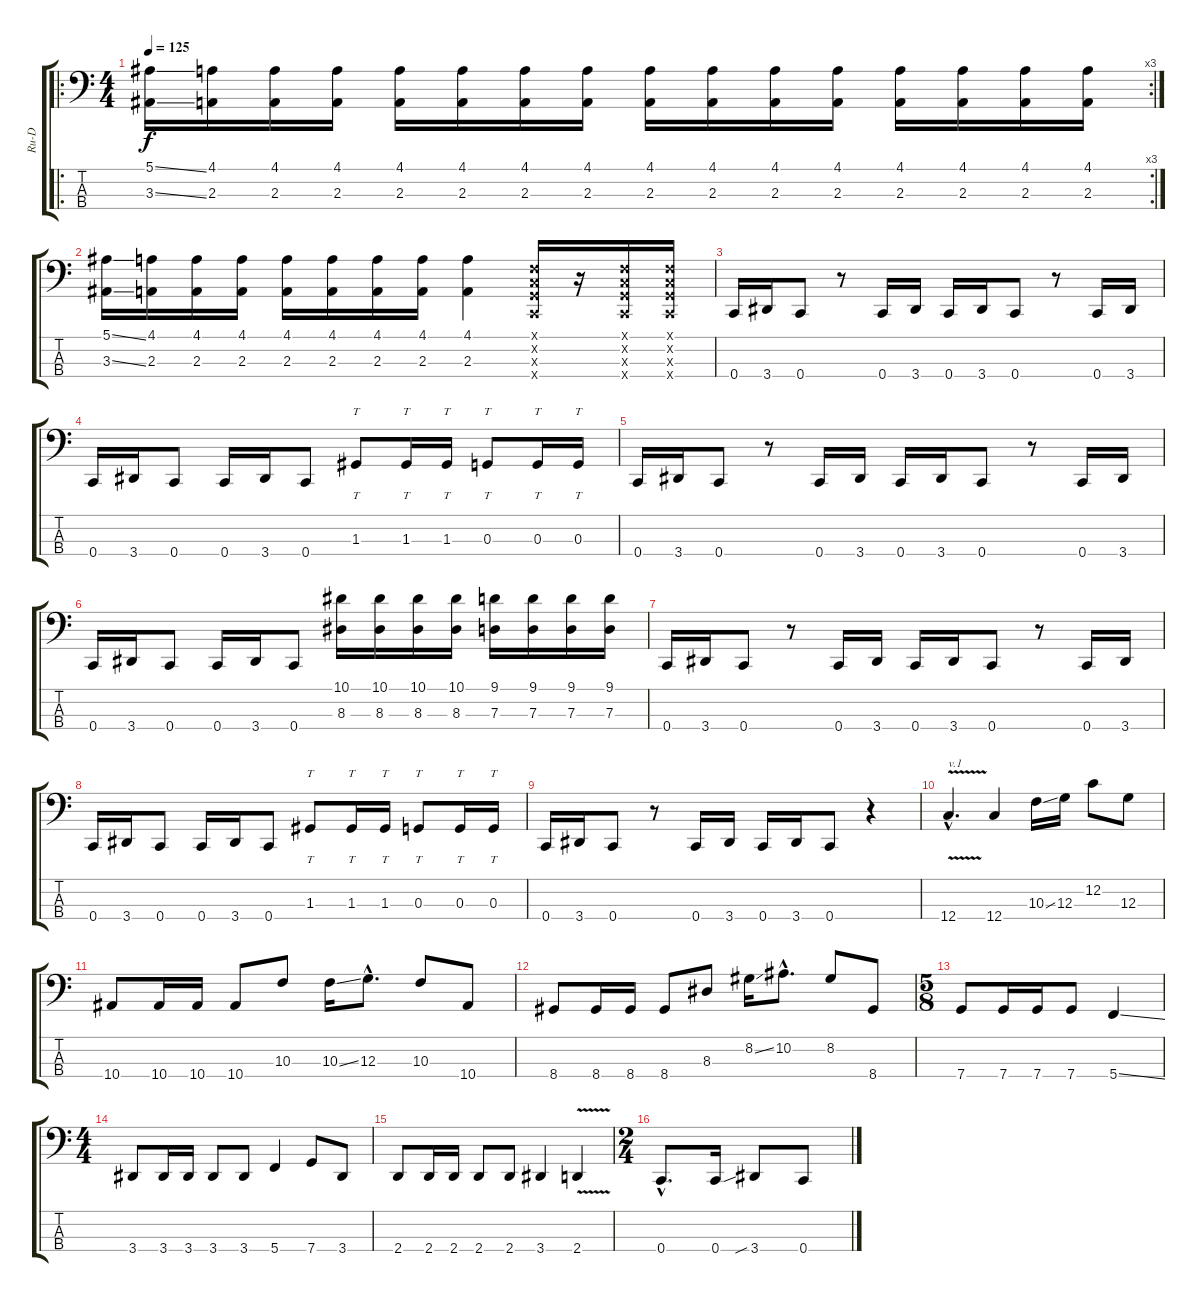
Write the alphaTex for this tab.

\track ("Ru-D" "Ru-D") {instrument electricbassfinger}
\staff {score tabs}
\tuning (F2 C2 G1 C1) {hide}
\ro
\rc 3
\ts (4 4)
\tempo 125
\clef f4
\ks c
(5.1{ss} 3.3{ss}).16{dy f instrument electricbassfinger} (4.1 2.3).16 (4.1 2.3).16 (4.1 2.3).16 (4.1 2.3).16 (4.1 2.3).16 (4.1 2.3).16 (4.1 2.3).16 (4.1 2.3).16 (4.1 2.3).16 (4.1 2.3).16 (4.1 2.3).16 (4.1 2.3).16 (4.1 2.3).16 (4.1 2.3).16 (4.1 2.3).16 |
(5.1{ss} 3.3{ss}).16 (4.1 2.3).16 (4.1 2.3).16 (4.1 2.3).16 (4.1 2.3).16 (4.1 2.3).16 (4.1 2.3).16 (4.1 2.3).16 (4.1 2.3).4 (0.1{x} 0.2{x} 0.3{x} 0.4{x}).16 r.16 (0.1{x} 0.2{x} 0.3{x} 0.4{x}).16 (0.1{x} 0.2{x} 0.3{x} 0.4{x}).16 |
0.4.16 3.4.16 0.4.8 r.8 0.4.16 3.4.16 0.4.16 3.4.16 0.4.8 r.8 0.4.16 3.4.16 |
0.4.16 3.4.16 0.4.8 0.4.16 3.4.16 0.4.8 1.3.8{tt} 1.3.16{tt} 1.3.16{tt} 0.3.8{tt} 0.3.16{tt} 0.3.16{tt} |
0.4.16 3.4.16 0.4.8 r.8 0.4.16 3.4.16 0.4.16 3.4.16 0.4.8 r.8 0.4.16 3.4.16 |
0.4.16 3.4.16 0.4.8 0.4.16 3.4.16 0.4.8 (10.1 8.3).16 (10.1 8.3).16 (10.1 8.3).16 (10.1 8.3).16 (9.1 7.3).16 (9.1 7.3).16 (9.1 7.3).16 (9.1 7.3).16 |
0.4.16 3.4.16 0.4.8 r.8 0.4.16 3.4.16 0.4.16 3.4.16 0.4.8 r.8 0.4.16 3.4.16 |
0.4.16 3.4.16 0.4.8 0.4.16 3.4.16 0.4.8 1.3.8{tt} 1.3.16{tt} 1.3.16{tt} 0.3.8{tt} 0.3.16{tt} 0.3.16{tt} |
0.4.16 3.4.16 0.4.8 r.8 0.4.16 3.4.16 0.4.16 3.4.16 0.4.8 r.4 |
12.4{v hac}.4{d txt "v.1"} 12.4.4 10.3{ss}.16 12.3.16 12.2.8 12.3.8 |
10.4.8 10.4.16 10.4.16 10.4.8 10.3.8 10.3{ss}.16 12.3{hac}.8{d} 10.3.8 10.4.8 |
8.4.8 8.4.16 8.4.16 8.4.8 8.3.8 8.2{ss}.16 10.2{hac}.8{d} 8.2.8 8.4.8 |
\ts (5 8)
7.4.8 7.4.16 7.4.16 7.4.8 5.4{ss}.4 |
\ts (4 4)
3.4.8 3.4.16 3.4.16 3.4.8 3.4.8 5.4.4 7.4.8 3.4.8 |
2.4.8 2.4.16 2.4.16 2.4.8 2.4.8 3.4.4 2.4{v}.4 |
\ts (2 4)
0.4{hac}.8{d} 0.4.16 3.4{sib}.8 0.4.8
